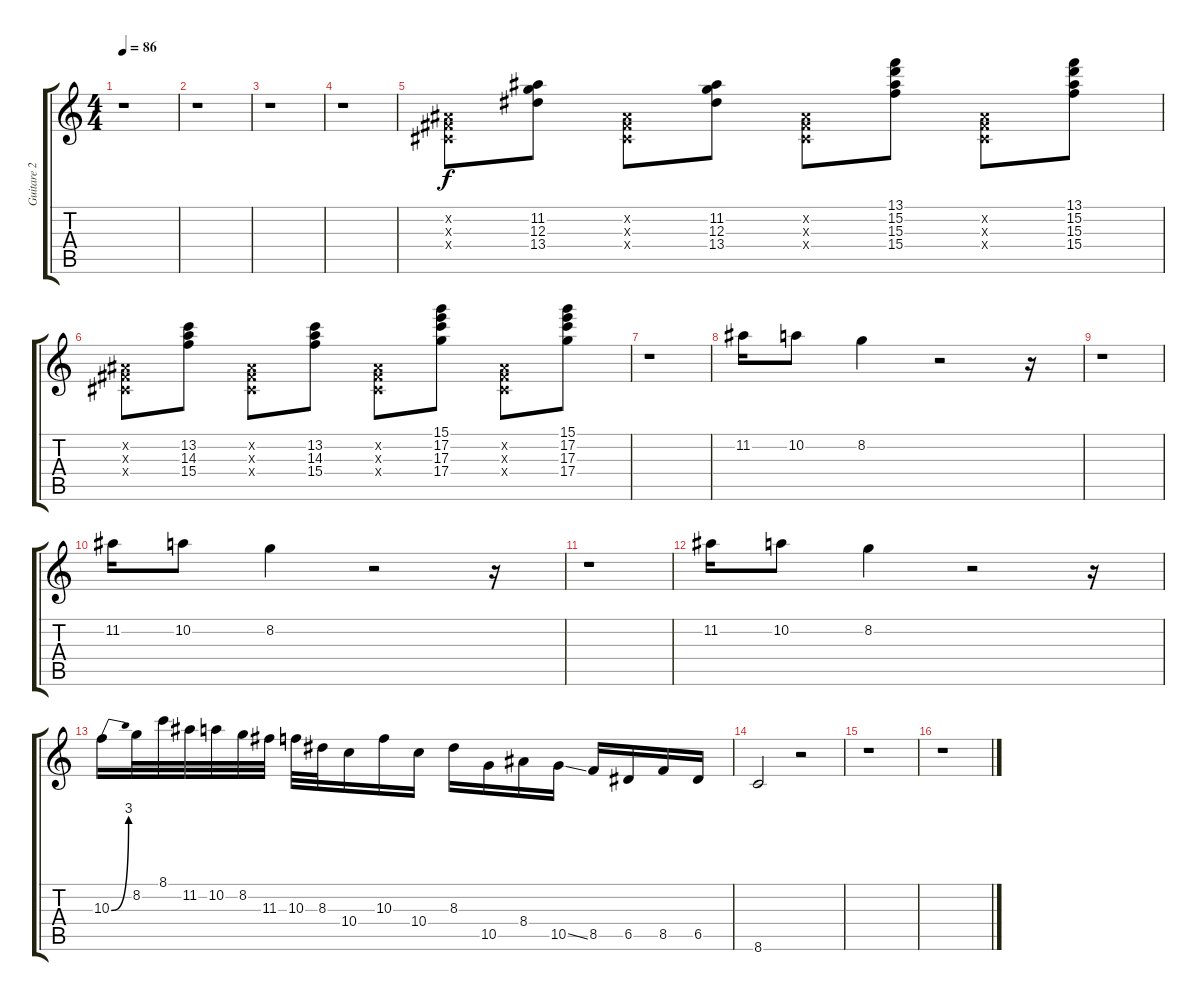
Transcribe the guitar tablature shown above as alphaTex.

\track ("Guitare 2" "Guitare 2") {instrument overdrivenguitar}
\staff {score tabs}
\tuning (E4 B3 G3 D3 A2 E2) {hide}
\ts (4 4)
\tempo 86
\clef g2
\ks c
r.1{dy f} |
r.1 |
r.1 |
r.1 |
(-1.2{x} -1.3{x} -1.4{x}).8 (11.2 12.3 13.4).8 (-1.2{x} -1.3{x} -1.4{x}).8 (11.2 12.3 13.4).8 (-1.2{x} -1.3{x} -1.4{x}).8 (13.1 15.2 15.3 15.4).8 (-1.2{x} -1.3{x} -1.4{x}).8 (13.1 15.2 15.3 15.4).8 |
(-1.2{x} -1.3{x} -1.4{x}).8 (13.2 14.3 15.4).8 (-1.2{x} -1.3{x} -1.4{x}).8 (13.2 14.3 15.4).8 (-1.2{x} -1.3{x} -1.4{x}).8 (15.1 17.2 17.3 17.4).8 (-1.2{x} -1.3{x} -1.4{x}).8 (15.1 17.2 17.3 17.4).8 |
r.1 |
11.2.16 10.2.8 8.2.4 r.2 r.16 |
r.1 |
11.2.16 10.2.8 8.2.4 r.2 r.16 |
r.1 |
11.2.16 10.2.8 8.2.4 r.2 r.16 |
10.3{be (bend 0 0 60 12)}.16 8.2.32 8.1.32 11.2.32 10.2.32 8.2.32 11.3.32 10.3.32 8.3.32 10.4.16 10.3.16 10.4.16 8.3.16 10.5.16 8.4.16 10.5{ss}.16 8.5.16 6.5.16 8.5.16 6.5.16 |
8.6.2 r.2 |
r.1 |
r.1
